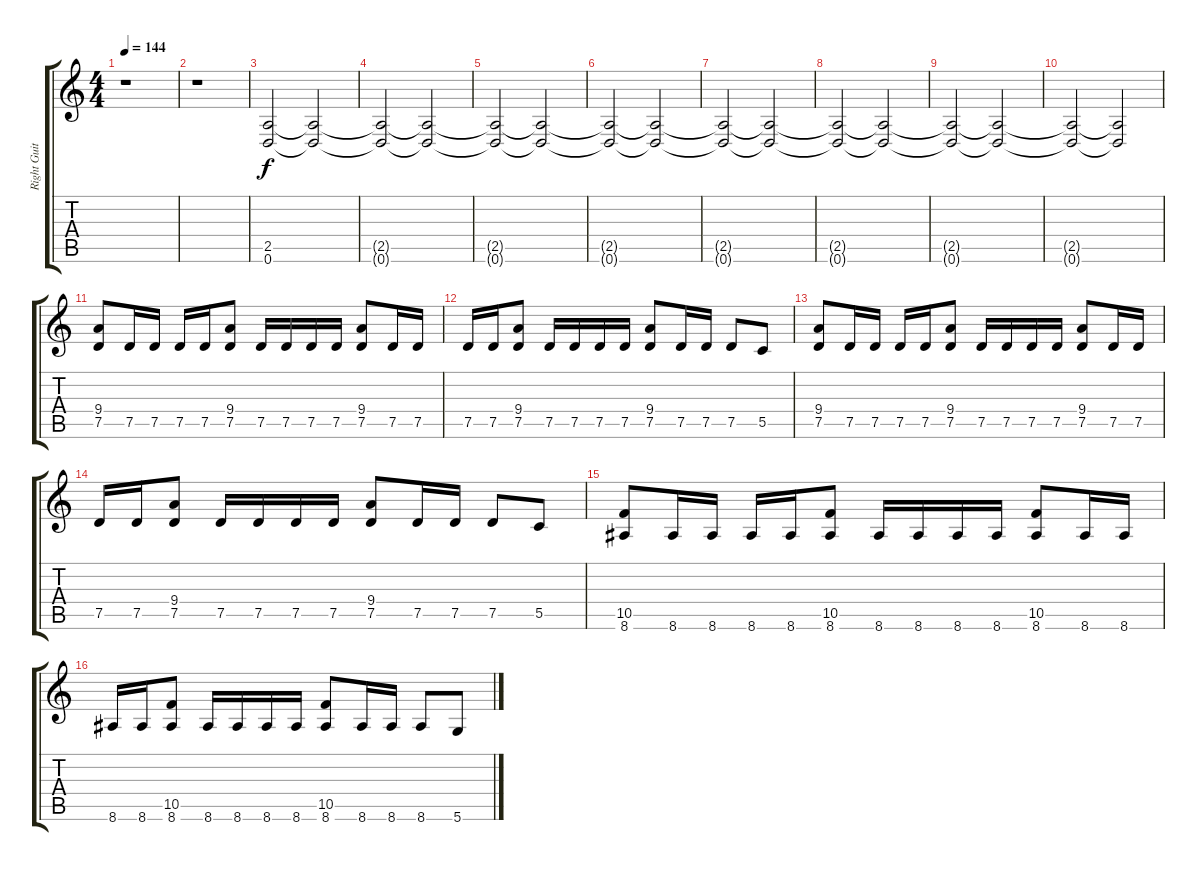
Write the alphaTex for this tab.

\track ("Right Guitar" "Right Guit") {instrument distortionguitar}
\staff {score tabs}
\tuning (D4 A3 F3 C3 G2 D2) {hide}
\ts (4 4)
\tempo 144
\clef g2
\ks c
r.1{dy f} |
r.1 |
(2.5 0.6).2 (2.5{t} 0.6{t}).2 |
(2.5{t} 0.6{t}).2 (2.5{t} 0.6{t}).2 |
(2.5{t} 0.6{t}).2 (2.5{t} 0.6{t}).2 |
(2.5{t} 0.6{t}).2 (2.5{t} 0.6{t}).2 |
(2.5{t} 0.6{t}).2 (2.5{t} 0.6{t}).2 |
(2.5{t} 0.6{t}).2 (2.5{t} 0.6{t}).2 |
(2.5{t} 0.6{t}).2 (2.5{t} 0.6{t}).2 |
(2.5{t} 0.6{t}).2 (2.5{t} 0.6{t}).2 |
(9.4 7.5).8 7.5.16 7.5.16 7.5.16 7.5.16 (9.4 7.5).8 7.5.16 7.5.16 7.5.16 7.5.16 (9.4 7.5).8 7.5.16 7.5.16 |
7.5.16 7.5.16 (9.4 7.5).8 7.5.16 7.5.16 7.5.16 7.5.16 (9.4 7.5).8 7.5.16 7.5.16 7.5.8 5.5.8 |
(9.4 7.5).8 7.5.16 7.5.16 7.5.16 7.5.16 (9.4 7.5).8 7.5.16 7.5.16 7.5.16 7.5.16 (9.4 7.5).8 7.5.16 7.5.16 |
7.5.16 7.5.16 (9.4 7.5).8 7.5.16 7.5.16 7.5.16 7.5.16 (9.4 7.5).8 7.5.16 7.5.16 7.5.8 5.5.8 |
(10.5 8.6).8 8.6.16 8.6.16 8.6.16 8.6.16 (10.5 8.6).8 8.6.16 8.6.16 8.6.16 8.6.16 (10.5 8.6).8 8.6.16 8.6.16 |
8.6.16 8.6.16 (10.5 8.6).8 8.6.16 8.6.16 8.6.16 8.6.16 (10.5 8.6).8 8.6.16 8.6.16 8.6.8 5.6.8
